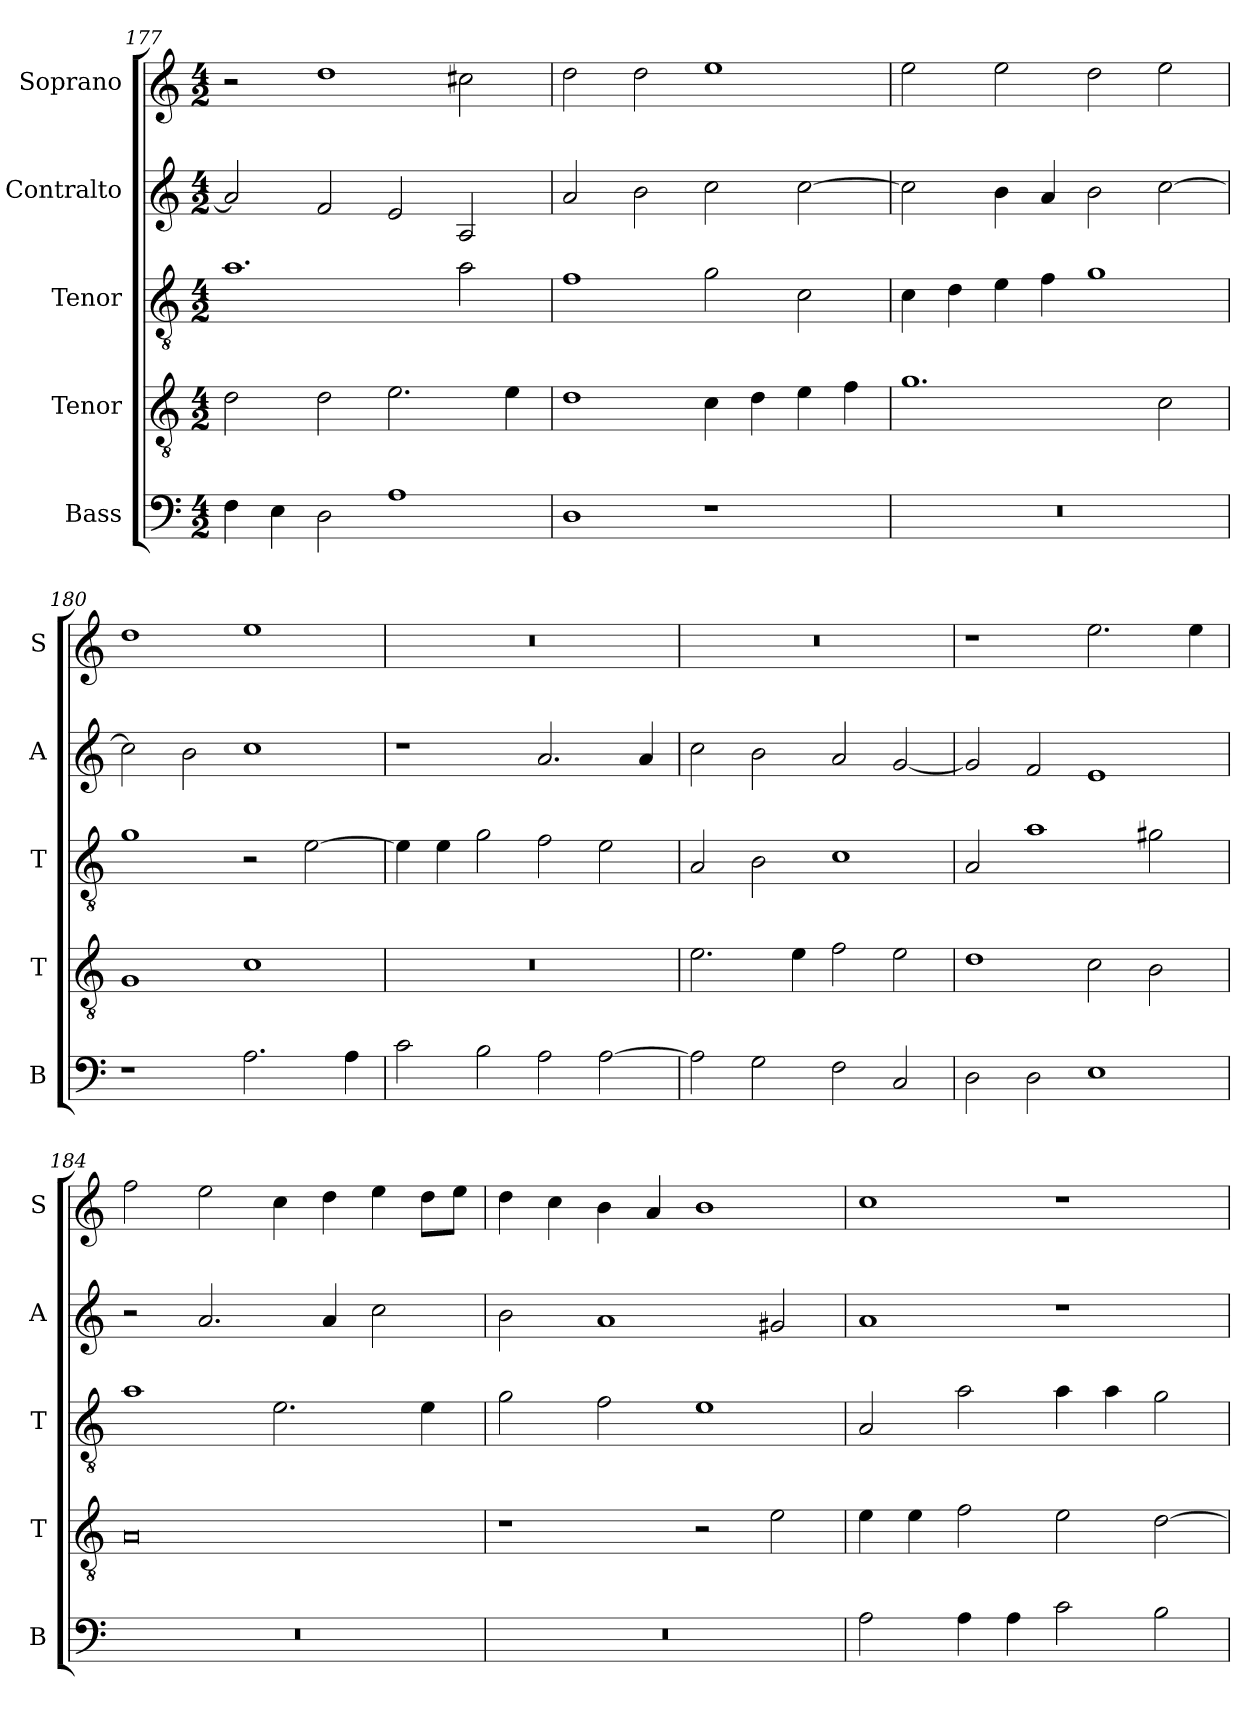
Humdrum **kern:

**kern	**kern	**kern	**kern	**kern
*part5	*part4	*part3	*part2	*part1
*staff5	*staff4	*staff3	*staff2	*staff1
*I"Bass	*I"Tenor	*I"Tenor	*I"Contralto	*I"Soprano
*I'B	*I'T	*I'T	*I'A	*I'S
*clefF4	*clefGv2	*clefGv2	*clefG2	*clefG2
*k[]	*k[]	*k[]	*k[]	*k[]
*A:aeo	*A:aeo	*A:aeo	*A:aeo	*A:aeo
*M4/2	*M4/2	*M4/2	*M4/2	*M4/2
=177	=177	=177	=177	=177
4F	2d	1.a	2a]	2r
4E	.	.	.	.
2D	2d	.	2f	1dd
1A	2.e	.	2e	.
.	.	2a	2A	2cc#X
.	4e	.	.	.
=178	=178	=178	=178	=178
1D	1d	1f	2a	2dd
.	.	.	2b	2dd
1r	4c	2g	2cc	1ee
.	4d	.	.	.
.	4e	2c	[2cc	.
.	4f	.	.	.
=179	=179	=179	=179	=179
0r	1.g	4c	2cc]	2ee
.	.	4d	.	.
.	.	4e	4b	2ee
.	.	4f	4a	.
.	.	1g	2b	2dd
.	2c	.	[2cc	2ee
=180	=180	=180	=180	=180
1r	1G	1g	2cc]	1dd
.	.	.	2b	.
2.A	1c	2r	1cc	1ee
.	.	[2e	.	.
4A	.	.	.	.
=181	=181	=181	=181	=181
2c	0r	4e]	1r	0r
.	.	4e	.	.
2B	.	2g	.	.
2A	.	2f	2.a	.
[2A	.	2e	.	.
.	.	.	4a	.
=182	=182	=182	=182	=182
2A]	2.e	2A	2cc	0r
2G	.	2B	2b	.
.	4e	.	.	.
2F	2f	1c	2a	.
2C	2e	.	[2g	.
=183	=183	=183	=183	=183
2D	1d	2A	2g]	1r
2D	.	1a	2f	.
1E	2c	.	1e	2.ee
.	2B	2g#X	.	.
.	.	.	.	4ee
=184	=184	=184	=184	=184
0r	0A	1a	2r	2ff
.	.	.	2.a	2ee
.	.	2.e	.	4cc
.	.	.	4a	4dd
.	.	.	2cc	4ee
.	.	4e	.	8dd\L
.	.	.	.	8ee\J
=185	=185	=185	=185	=185
0r	1r	2g	2b	4dd
.	.	.	.	4cc
.	.	2f	1a	4b
.	.	.	.	4a
.	2r	1e	.	1b
.	2e	.	2g#X	.
=186	=186	=186	=186	=186
2A	4e	2A	1a	1cc
.	4e	.	.	.
4A	2f	2a	.	.
4A	.	.	.	.
2c	2e	4a	1r	1r
.	.	4a	.	.
2B	[2d	2g	.	.
=	=	=	=	=
*-	*-	*-	*-	*-
